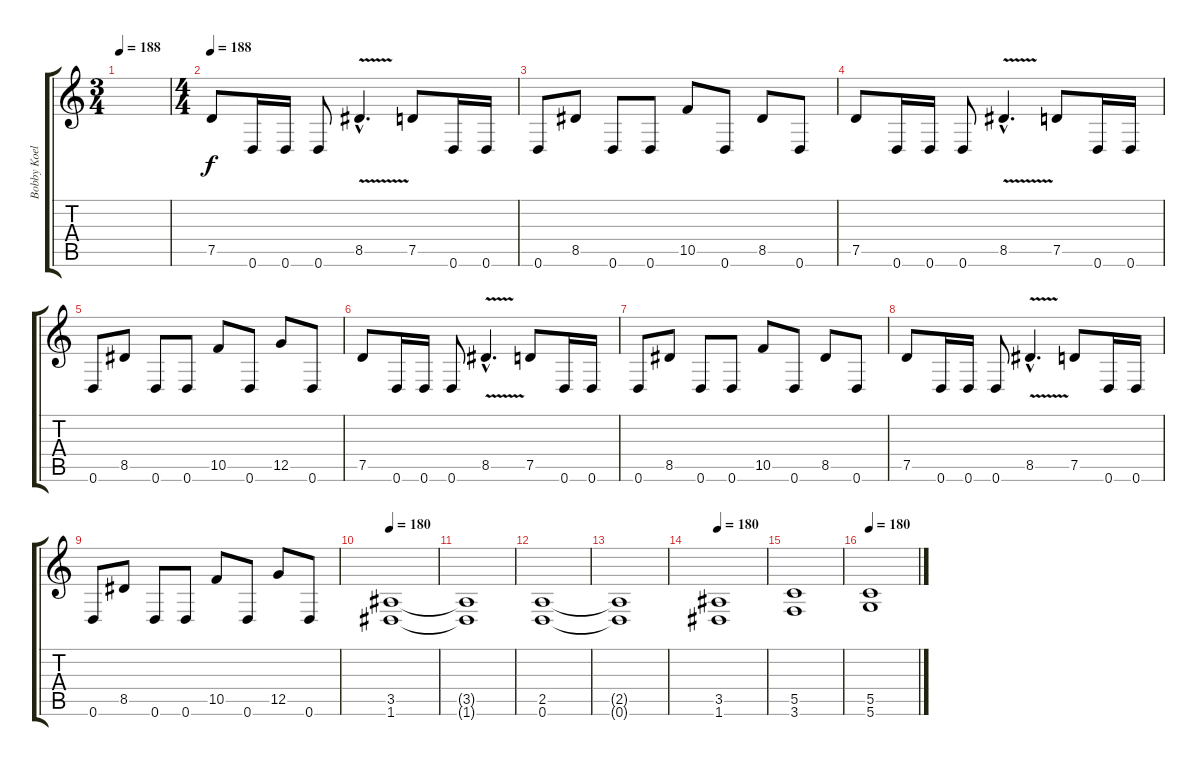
\track ("Bobby Koelble" "Bobby Koel") {instrument distortionguitar}
\staff {score tabs}
\tuning (D4 A3 F3 C3 G2 D2) {hide}
\ts (3 4)
\tempo 188
\clef g2
\ks c
|
\ts (4 4)
\tempo 188
7.5.8 0.6.16 0.6.16 0.6.8 8.5{v hac}.4{d} 7.5.8 0.6.16 0.6.16 |
0.6.8 8.5.8 0.6.8 0.6.8 10.5.8 0.6.8 8.5.8 0.6.8 |
7.5.8 0.6.16 0.6.16 0.6.8 8.5{v hac}.4{d} 7.5.8 0.6.16 0.6.16 |
0.6.8 8.5.8 0.6.8 0.6.8 10.5.8 0.6.8 12.5.8 0.6.8 |
7.5.8 0.6.16 0.6.16 0.6.8 8.5{v hac}.4{d} 7.5.8 0.6.16 0.6.16 |
0.6.8 8.5.8 0.6.8 0.6.8 10.5.8 0.6.8 8.5.8 0.6.8 |
7.5.8 0.6.16 0.6.16 0.6.8 8.5{v hac}.4{d} 7.5.8 0.6.16 0.6.16 |
0.6.8 8.5.8 0.6.8 0.6.8 10.5.8 0.6.8 12.5.8 0.6.8 |
\tempo 180
(3.5 1.6).1 |
(3.5{t} 1.6{t}).1 |
(2.5 0.6).1 |
(2.5{t} 0.6{t}).1 |
\tempo 180
(3.5 1.6).1 |
(5.5 3.6).1 |
\tempo 180
(5.5 5.6).1
